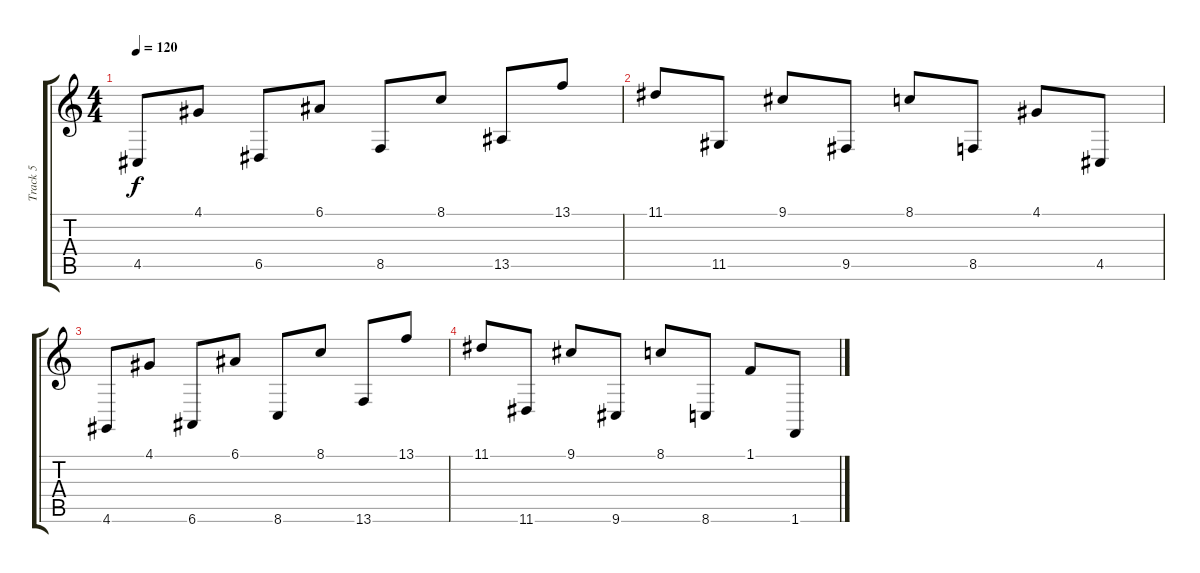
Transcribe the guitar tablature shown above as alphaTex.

\track ("Track 5" "Track 5") {instrument stringensemble1}
\staff {score tabs}
\tuning (E4 B3 G3 D3 A2 E2) {hide}
\ts (4 4)
\tempo 120
\clef g2
\ks c
4.5.8{dy f} 4.1.8 6.5.8 6.1.8 8.5.8 8.1.8 13.5.8 13.1.8 |
11.1.8 11.5.8 9.1.8 9.5.8 8.1.8 8.5.8 4.1.8 4.5.8 |
4.6.8 4.1.8 6.6.8 6.1.8 8.6.8 8.1.8 13.6.8 13.1.8 |
11.1.8 11.6.8 9.1.8 9.6.8 8.1.8 8.6.8 1.1.8 1.6.8
